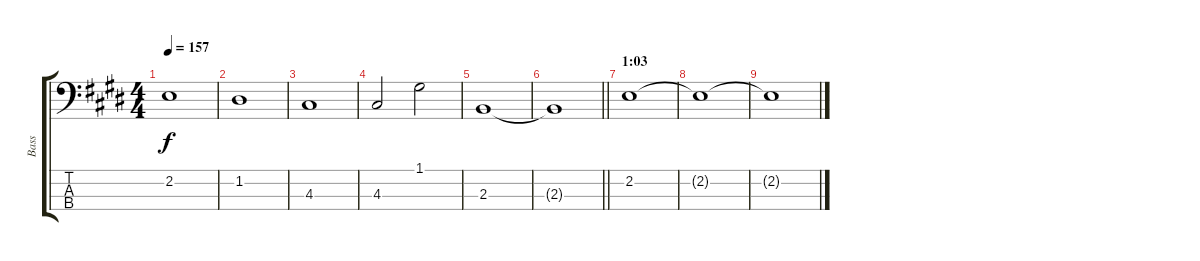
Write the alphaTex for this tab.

\track ("Bass" "Bass") {instrument electricbassfinger}
\staff {score tabs}
\tuning (G2 D2 A1 E1) {hide}
\ts (4 4)
\tempo 157
\clef f4
\ks e
2.2.1{dy f} |
\ks c#minor
1.2.1 |
4.3.1 |
4.3.2 1.1.2 |
\ks e
2.3.1 |
\barLineRight lightlight
\ks c#minor
2.3{t}.1 |
\section ("" "1:03")
2.2.1 |
2.2{t}.1 |
2.2{t}.1
